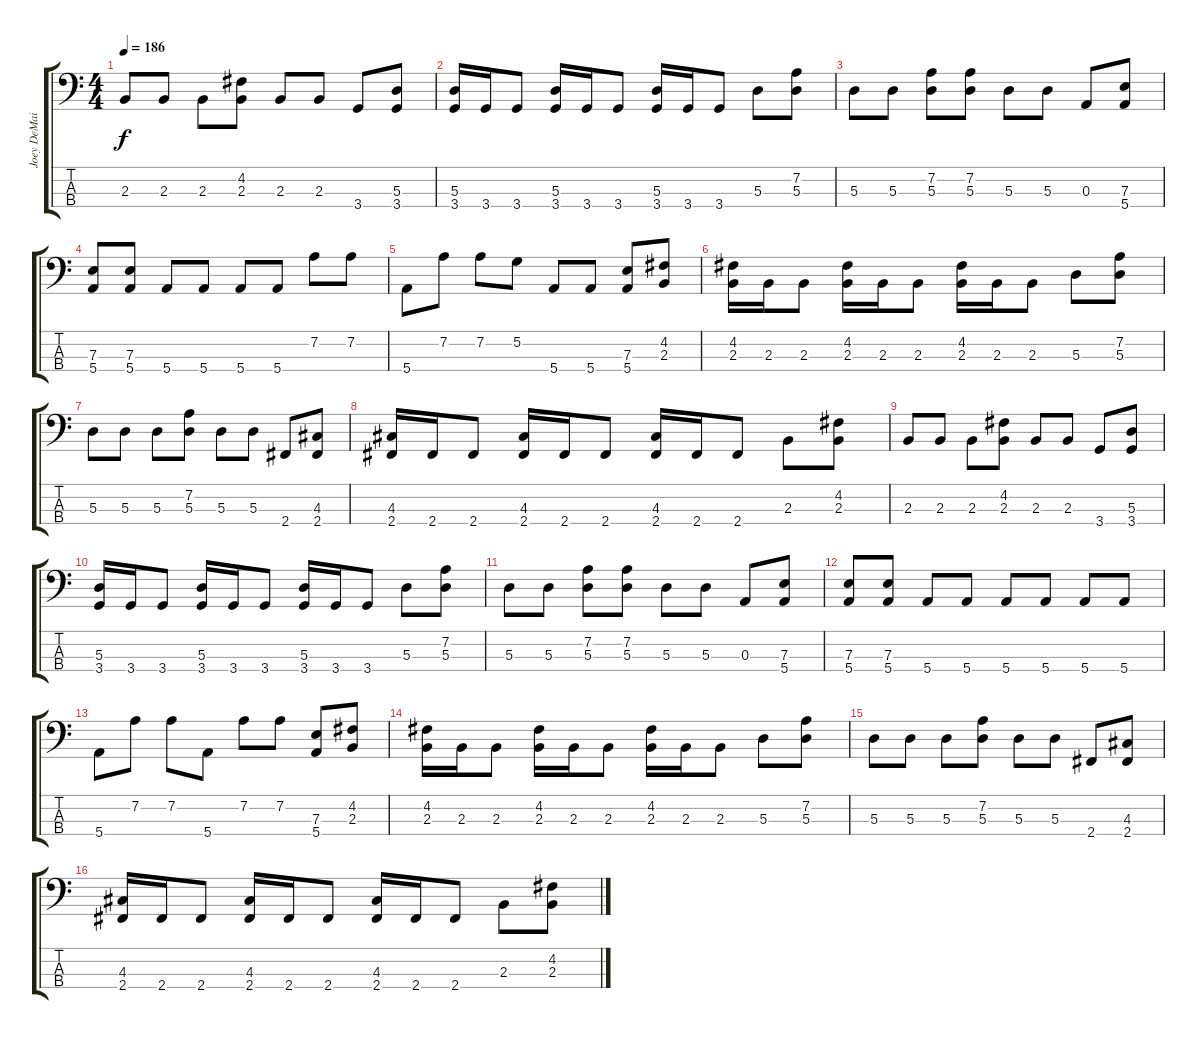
\track ("Joey DeMaio" "Joey DeMai") {instrument electricbasspick}
\staff {score tabs}
\tuning (G2 D2 A1 E1) {hide}
\ts (4 4)
\tempo 186
\clef f4
\ks c
2.3.8{dy f} 2.3.8 2.3.8 (4.2 2.3).8 2.3.8 2.3.8 3.4.8 (5.3 3.4).8 |
(5.3 3.4).16 3.4.16 3.4.8 (5.3 3.4).16 3.4.16 3.4.8 (5.3 3.4).16 3.4.16 3.4.8 5.3.8 (7.2 5.3).8 |
5.3.8 5.3.8 (7.2 5.3).8 (7.2 5.3).8 5.3.8 5.3.8 0.3.8 (7.3 5.4).8 |
(7.3 5.4).8 (7.3 5.4).8 5.4.8 5.4.8 5.4.8 5.4.8 7.2.8{volume 14} 7.2.8 |
5.4.8 7.2.8 7.2.8 5.2.8 5.4.8 5.4.8 (7.3 5.4).8 (4.2 2.3).8{volume 11} |
(4.2 2.3).16 2.3.16 2.3.8 (4.2 2.3).16 2.3.16 2.3.8 (4.2 2.3).16 2.3.16 2.3.8 5.3.8 (7.2 5.3).8 |
5.3.8 5.3.8 5.3.8 (7.2 5.3).8 5.3.8 5.3.8 2.4.8 (4.3 2.4).8 |
(4.3 2.4).16 2.4.16 2.4.8 (4.3 2.4).16 2.4.16 2.4.8 (4.3 2.4).16 2.4.16 2.4.8 2.3.8 (4.2 2.3).8 |
2.3.8 2.3.8 2.3.8 (4.2 2.3).8 2.3.8 2.3.8 3.4.8 (5.3 3.4).8 |
(5.3 3.4).16 3.4.16 3.4.8 (5.3 3.4).16 3.4.16 3.4.8 (5.3 3.4).16 3.4.16 3.4.8 5.3.8 (7.2 5.3).8 |
5.3.8 5.3.8 (7.2 5.3).8 (7.2 5.3).8 5.3.8 5.3.8 0.3.8 (7.3 5.4).8 |
(7.3 5.4).8 (7.3 5.4).8 5.4.8 5.4.8 5.4.8 5.4.8 5.4.8{volume 12} 5.4.8 |
5.4.8 7.2.8 7.2.8 5.4.8 7.2.8 7.2.8 (7.3 5.4).8 (4.2 2.3).8{volume 11} |
(4.2 2.3).16 2.3.16 2.3.8 (4.2 2.3).16 2.3.16 2.3.8 (4.2 2.3).16 2.3.16 2.3.8 5.3.8 (7.2 5.3).8 |
5.3.8 5.3.8 5.3.8 (7.2 5.3).8 5.3.8 5.3.8 2.4.8 (4.3 2.4).8 |
(4.3 2.4).16 2.4.16 2.4.8 (4.3 2.4).16 2.4.16 2.4.8 (4.3 2.4).16 2.4.16 2.4.8 2.3.8 (4.2 2.3).8
